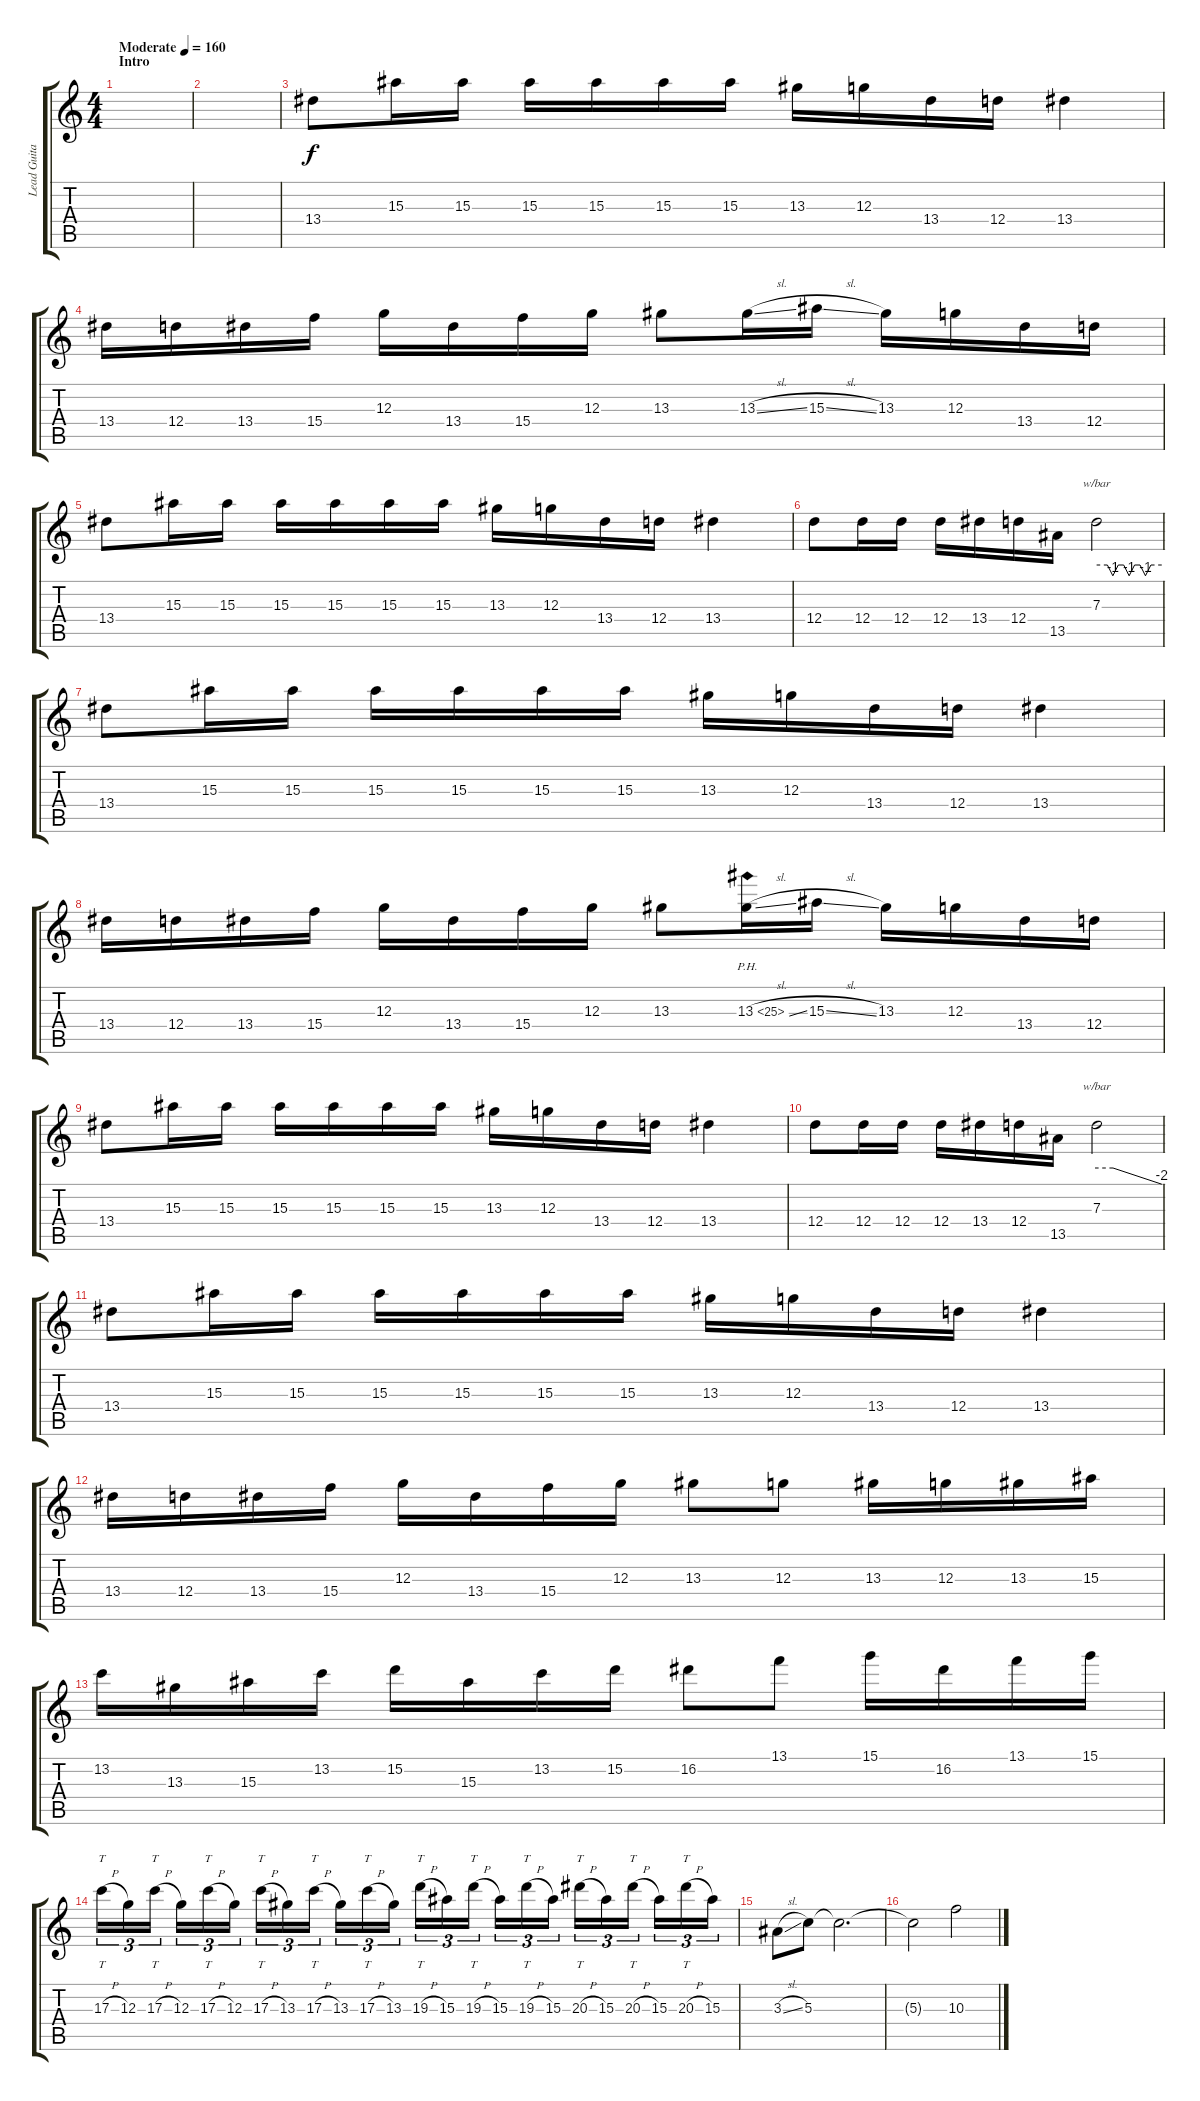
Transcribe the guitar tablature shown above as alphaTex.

\track ("Lead Guitar - Herman Li" "Lead Guita") {instrument overdrivenguitar}
\staff {score tabs}
\tuning (E4 B3 G3 D3 A2 E2) {hide}
\ts (4 4)
\section ("" "Intro")
\tempo (160 "Moderate")
\clef g2
\ks c
|
|
13.4.8 15.3.16 15.3.16 15.3.16 15.3.16 15.3.16 15.3.16 13.3.16 12.3.16 13.4.16 12.4.16 13.4.4 |
13.4.16 12.4.16 13.4.16 15.4.16 12.3.16 13.4.16 15.4.16 12.3.16 13.3.8 13.3{sl}.16 15.3{sl}.16 13.3.16 12.3.16 13.4.16 12.4.16 |
13.4.8 15.3.16 15.3.16 15.3.16 15.3.16 15.3.16 15.3.16 13.3.16 12.3.16 13.4.16 12.4.16 13.4.4 |
12.4.8 12.4.16 12.4.16 12.4.16 13.4.16 12.4.16 13.5.16 7.3.2{tbe (custom default 0 0 10 0 15 -4 20 0 25 0 30 -4 35 0 40 0 45 -4 50 0 60 0)} |
13.4.8 15.3.16 15.3.16 15.3.16 15.3.16 15.3.16 15.3.16 13.3.16 12.3.16 13.4.16 12.4.16 13.4.4 |
13.4.16 12.4.16 13.4.16 15.4.16 12.3.16 13.4.16 15.4.16 12.3.16 13.3.8 13.3{ph 12 sl}.16 15.3{sl}.16 13.3.16 12.3.16 13.4.16 12.4.16 |
13.4.8 15.3.16 15.3.16 15.3.16 15.3.16 15.3.16 15.3.16 13.3.16 12.3.16 13.4.16 12.4.16 13.4.4 |
12.4.8 12.4.16 12.4.16 12.4.16 13.4.16 12.4.16 13.5.16 7.3.2{tbe (custom default 0 0 15 0 60 -8)} |
13.4.8 15.3.16 15.3.16 15.3.16 15.3.16 15.3.16 15.3.16 13.3.16 12.3.16 13.4.16 12.4.16 13.4.4 |
13.4.16 12.4.16 13.4.16 15.4.16 12.3.16 13.4.16 15.4.16 12.3.16 13.3.8 12.3.8 13.3.16 12.3.16 13.3.16 15.3.16 |
13.2.16 13.3.16 15.3.16 13.2.16 15.2.16 15.3.16 13.2.16 15.2.16 16.2.8 13.1.8 15.1.16 16.2.16 13.1.16 15.1.16 |
17.3{h}.16{tt tu (3 2)} 12.3.16{tu (3 2)} 17.3{h}.16{tt tu (3 2) beam splitsecondary} 12.3.16{tu (3 2)} 17.3{h}.16{tt tu (3 2)} 12.3.16{tu (3 2)} 17.3{h}.16{tt tu (3 2)} 13.3.16{tu (3 2)} 17.3{h}.16{tt tu (3 2) beam splitsecondary} 13.3.16{tu (3 2)} 17.3{h}.16{tt tu (3 2)} 13.3.16{tu (3 2)} 19.3{h}.16{tt tu (3 2)} 15.3.16{tu (3 2)} 19.3{h}.16{tt tu (3 2) beam splitsecondary} 15.3.16{tu (3 2)} 19.3{h}.16{tt tu (3 2)} 15.3.16{tu (3 2)} 20.3{h}.16{tt tu (3 2)} 15.3.16{tu (3 2)} 20.3{h}.16{tt tu (3 2) beam splitsecondary} 15.3.16{tu (3 2)} 20.3{h}.16{tt tu (3 2)} 15.3.16{tu (3 2)} |
3.3{sl}.8 5.3.8 5.3{t}.2{d} |
5.3{t}.2 10.3.2
